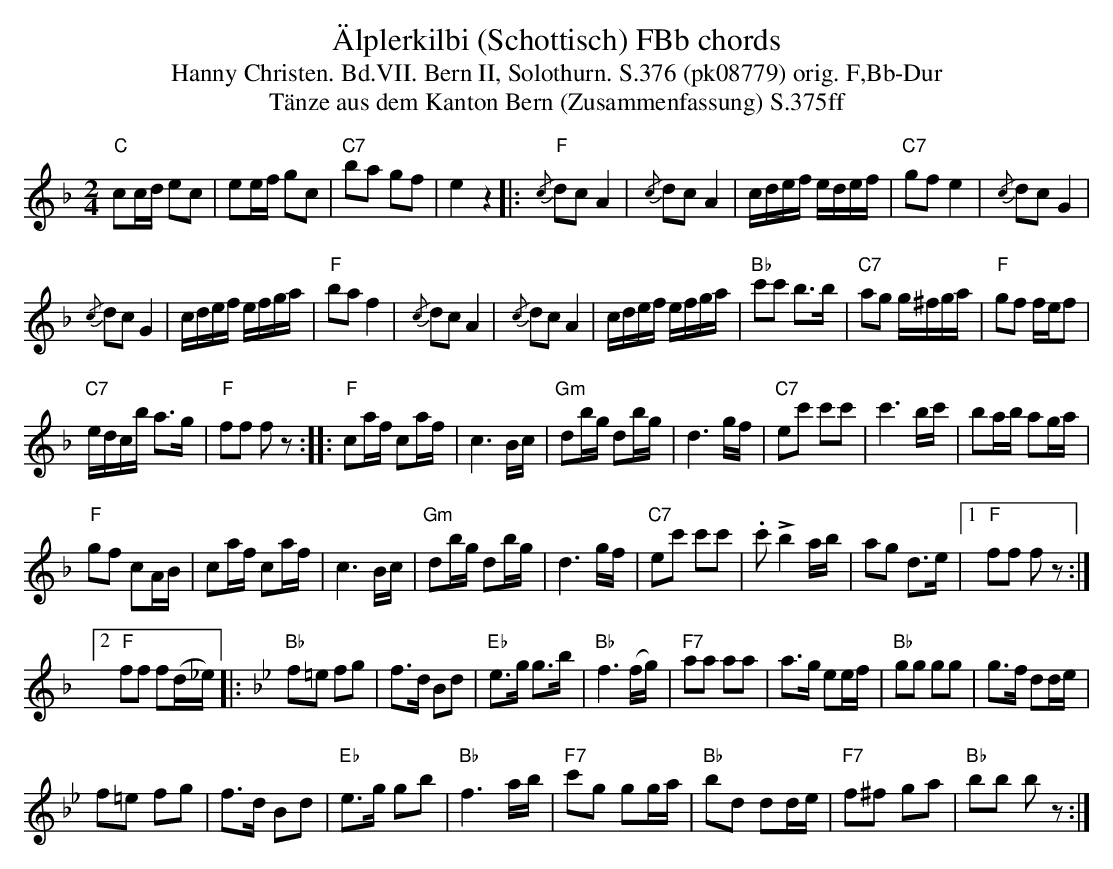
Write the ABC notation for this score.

X:1
T: \"Alplerkilbi (Schottisch) FBb chords
T:Hanny Christen. Bd.VII. Bern II, Solothurn. S.376 (pk08779) orig. F,Bb-Dur
T: T\"anze aus dem Kanton Bern (Zusammenfassung) S.375ff
M:2/4
L:1/8
K:F %%MIDI gchordon
"C"cc/d/ ec | ee/f/ gc | "C7"ba gf | e2z2 |: "F"{/c}dcA2 | {/c}dcA2 | c/d/e/f/ e/d/e/f/ | "C7"gfe2 | {/c}dcG2 |
{/c}dcG2 | c/d/e/f/ e/f/g/a/ | "F"baf2 | {/c}dcA2 | {/c}dcA2 | c/d/e/f/ e/f/g/a/ |"Bb"c'c' b>b | "C7"ag g/^f/g/a/ | "F"gf f/e/f |
"C7"e/d/c/b/ a>g | "F"ff fz :: "F"ca/f/ ca/f/ | c3B/c/ | "Gm"db/g/ db/g/ | d3g/f/ | "C7"ec' c'c' | c'3b/c'/ | ba/b/ ag/a/ |
"F"gf cA/B/ | ca/f/ ca/f/ | c3B/c/ | "Gm"db/g/ db/g/ | d3g/f/ | "C7"ec' c'c' | .c'+>+b2 a/b/ | ag d>e |1 "F"ff fz :|2
"F"ff f(d/_e/) |: [K:Bb] "Bb"f=e fg | f>d Bd | "Eb"e>g g>b | "Bb"f3 (f/g/) | "F7"aa aa | a>g ee/f/ | "Bb"gg gg | g>f dd/e/ |
f=e fg | f>d Bd | "Eb"e>g gb | "Bb"f3a/b/ | "F7"c'g gg/a/ | "Bb"bd dd/e/ | "F7"f^f ga | "Bb"bb bz :|
